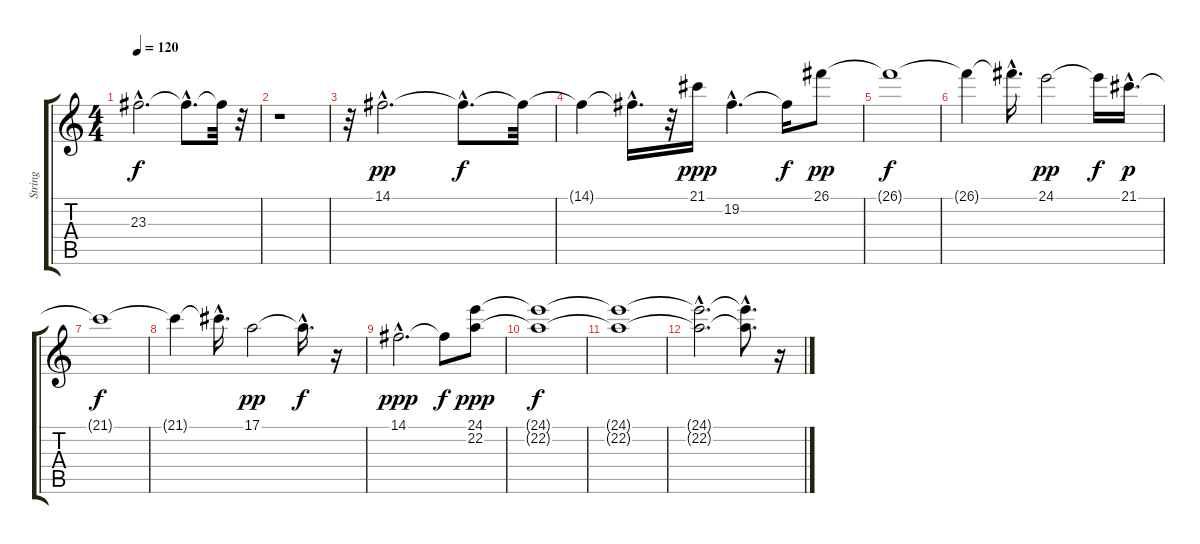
\track ("String" "String") {instrument stringensemble2}
\staff {score tabs}
\tuning (E4 B3 G3 D3 A2 E2) {hide}
\ts (4 4)
\tempo 120
\clef g2
\ks c
23.3{hac t}.2{d dy f} 23.3{hac t}.8{d} 23.3{t}.32 r.32 |
r.1 |
r.32 14.1{hac}.2{d dy pp} 14.1{hac t}.8{d dy f} 14.1{t}.32 |
14.1{t}.4 14.1{hac t}.16{d} r.32 21.1.16{dy ppp} 19.2{hac}.4{d} 19.2{t}.16{dy f} 26.1.8{dy pp} |
26.1{t}.1{dy f} |
26.1{t}.4 26.1{hac t}.16{d} 24.1.2{dy pp} 24.1{t}.16{dy f} 21.1{hac}.16{d dy p} |
21.1{t}.1{dy f} |
21.1{t}.4 21.1{hac t}.16{d} 17.1.2{dy pp} 17.1{hac t}.16{d dy f} r.16 |
14.1{hac}.2{d dy ppp} 14.1{t}.8{dy f} (24.1 22.2).8{dy ppp} |
(24.1{t} 22.2{t}).1{dy f} |
(24.1{t} 22.2{t}).1 |
(24.1{hac t} 22.2{hac t}).2{d} (24.1{hac t} 22.2{hac t}).8{d} r.16
